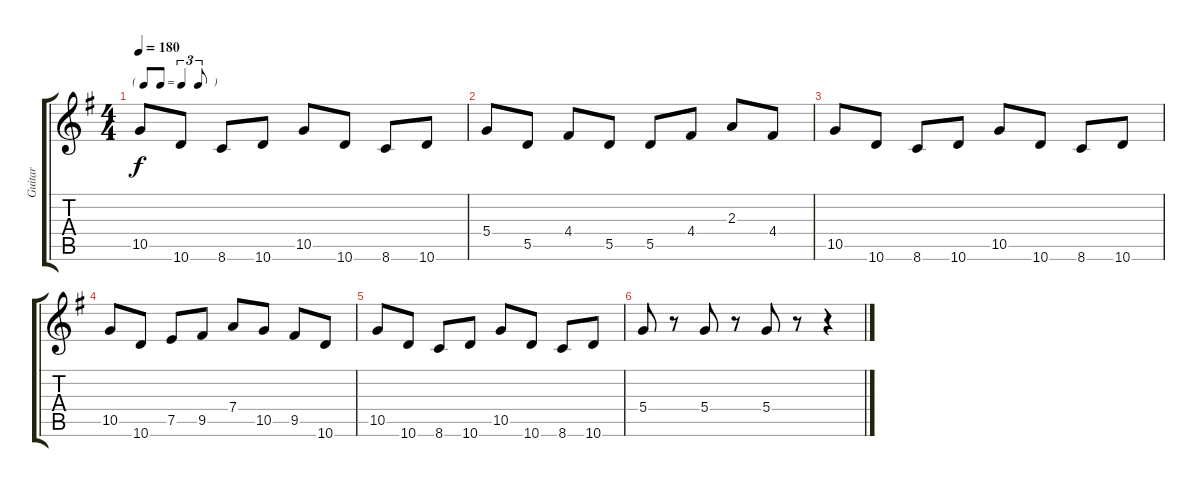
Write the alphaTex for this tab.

\track ("Guitar" "Guitar") {instrument overdrivenguitar}
\staff {score tabs}
\tuning (E4 B3 G3 D3 A2 E2) {hide}
\ts (4 4)
\tf triplet8th
\tempo 180
\clef g2
\ks g
10.5.8{dy f} 10.6.8 8.6.8 10.6.8 10.5.8 10.6.8 8.6.8 10.6.8 |
5.4.8 5.5.8 4.4.8 5.5.8 5.5.8 4.4.8 2.3.8 4.4.8 |
10.5.8 10.6.8 8.6.8 10.6.8 10.5.8 10.6.8 8.6.8 10.6.8 |
10.5.8 10.6.8 7.5.8 9.5.8 7.4.8 10.5.8 9.5.8 10.6.8 |
10.5.8 10.6.8 8.6.8 10.6.8 10.5.8 10.6.8 8.6.8 10.6.8 |
5.4.8 r.8 5.4.8 r.8 5.4.8 r.8 r.4
